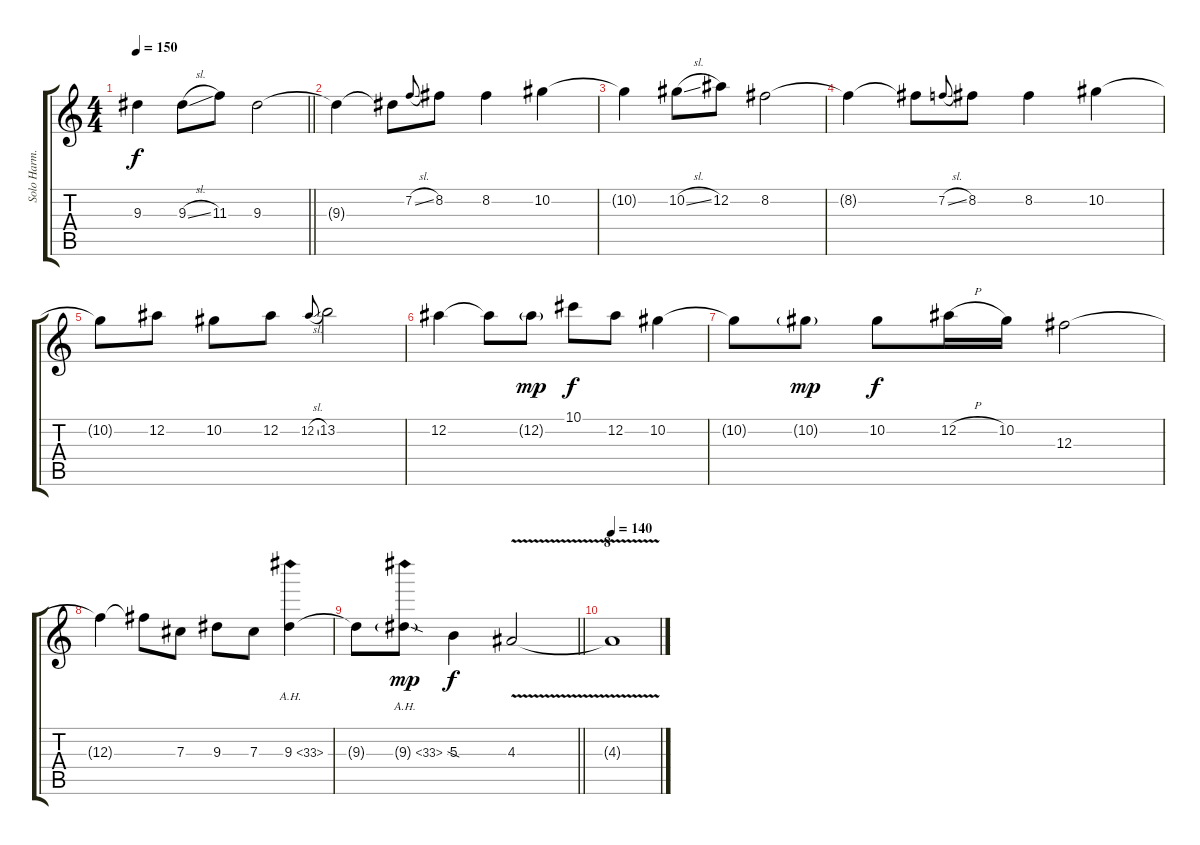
\track ("Solo Harm." "Solo Harm.") {instrument distortionguitar}
\staff {score tabs}
\tuning (Eb4 Bb3 Gb3 Db3 Ab2 Eb2) {hide}
\ts (4 4)
\tempo 150
\clef g2
\barLineRight lightlight
\ks c
9.3{t}.4{dy f} 9.3{sl}.8 11.3.8 9.3.2 |
9.3{t}.4 9.3{t}.8 7.2{sl}.8{gr onbeat} 8.2.8 8.2.4 10.2.4 |
10.2{t}.4 10.2{sl}.8 12.2.8 8.2.2 |
8.2{t}.4 8.2{t}.8 7.2{sl}.8{gr onbeat} 8.2.8 8.2.4 10.2.4 |
10.2{t}.8 12.2.8 10.2.8 12.2.8 12.2{sl}.8{gr onbeat} 13.2.2 |
12.2.4 12.2{t}.8 12.2{g}.8{dy mp} 10.1.8{dy f} 12.2.8 10.2.4 |
10.2{t}.8 10.2{g}.8{dy mp} 10.2.8{dy f} 12.2{h}.16 10.2.16 12.3.2 |
12.3{t}.4 12.3{t}.8 7.3.8 9.3.8 7.3.8 9.3{ah 24}.4 |
\barLineRight lightlight
9.3{t}.8 9.3{ah 24 sod g}.8{dy mp} 5.3.4{dy f} 4.3{v}.2{volume 0} |
\section ("" "8")
\tempo 140
4.3{t}.1
